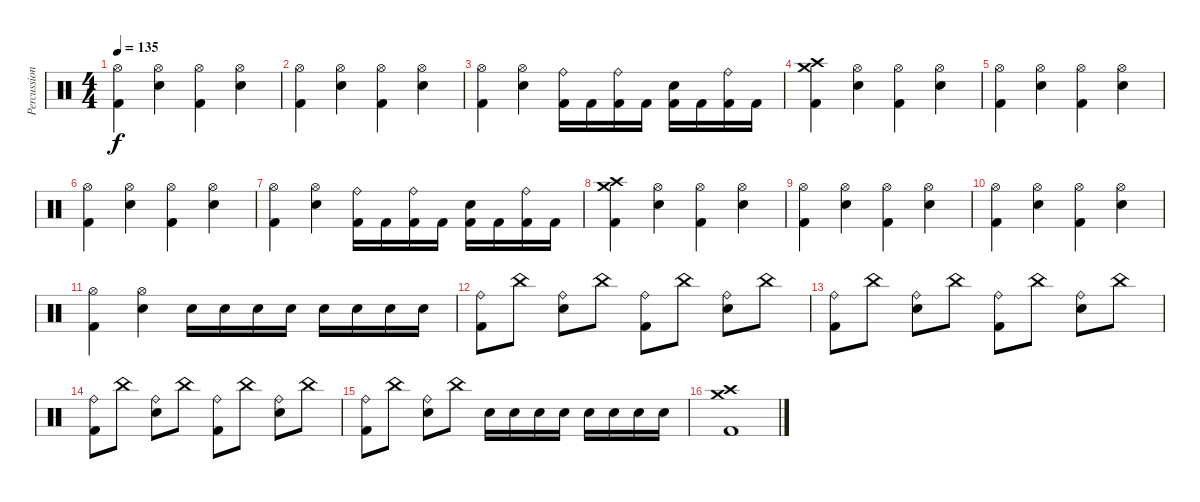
\track ("Percussion" "Percussion") {instrument percussion}
\staff {score}
\articulation defaults
\ts (4 4)
\tempo 135
\clef neutral
\ks c
("Hi-Hat (open)" "Kick (hit) 2").4{dy f} ("Hi-Hat (open)" "Electric Snare (hit)").4 ("Hi-Hat (open)" "Kick (hit) 2").4 ("Hi-Hat (open)" "Electric Snare (hit)").4 |
("Hi-Hat (open)" "Kick (hit) 2").4 ("Hi-Hat (open)" "Electric Snare (hit)").4 ("Hi-Hat (open)" "Kick (hit) 2").4 ("Hi-Hat (open)" "Electric Snare (hit)").4 |
("Hi-Hat (open)" "Kick (hit) 2").4 ("Hi-Hat (open)" "Electric Snare (hit)").4 ("Ride (bell)" "Kick (hit) 2").16 "Kick (hit) 2".16 ("Ride (bell)" "Kick (hit) 2").16 "Kick (hit) 2".16 ("Electric Snare (hit)" "Kick (hit) 2").16 "Kick (hit) 2".16 ("Ride (bell)" "Kick (hit) 2").16 "Kick (hit) 2".16 |
("Crash medium (hit)" "Crash high (hit)" "Kick (hit) 2").4 ("Hi-Hat (open)" "Electric Snare (hit)").4 ("Hi-Hat (open)" "Kick (hit) 2").4 ("Hi-Hat (open)" "Electric Snare (hit)").4 |
("Hi-Hat (open)" "Kick (hit) 2").4 ("Hi-Hat (open)" "Electric Snare (hit)").4 ("Hi-Hat (open)" "Kick (hit) 2").4 ("Hi-Hat (open)" "Electric Snare (hit)").4 |
("Hi-Hat (open)" "Kick (hit) 2").4 ("Hi-Hat (open)" "Electric Snare (hit)").4 ("Hi-Hat (open)" "Kick (hit) 2").4 ("Hi-Hat (open)" "Electric Snare (hit)").4 |
("Hi-Hat (open)" "Kick (hit) 2").4 ("Hi-Hat (open)" "Electric Snare (hit)").4 ("Ride (bell)" "Kick (hit) 2").16 "Kick (hit) 2".16 ("Ride (bell)" "Kick (hit) 2").16 "Kick (hit) 2".16 ("Electric Snare (hit)" "Kick (hit) 2").16 "Kick (hit) 2".16 ("Ride (bell)" "Kick (hit) 2").16 "Kick (hit) 2".16 |
("Crash medium (hit)" "Crash high (hit)" "Kick (hit) 2").4 ("Hi-Hat (open)" "Electric Snare (hit)").4 ("Hi-Hat (open)" "Kick (hit) 2").4 ("Hi-Hat (open)" "Electric Snare (hit)").4 |
("Hi-Hat (open)" "Kick (hit) 2").4 ("Hi-Hat (open)" "Electric Snare (hit)").4 ("Hi-Hat (open)" "Kick (hit) 2").4 ("Hi-Hat (open)" "Electric Snare (hit)").4 |
("Hi-Hat (open)" "Kick (hit) 2").4 ("Hi-Hat (open)" "Electric Snare (hit)").4 ("Hi-Hat (open)" "Kick (hit) 2").4 ("Hi-Hat (open)" "Electric Snare (hit)").4 |
("Hi-Hat (open)" "Kick (hit) 2").4 ("Hi-Hat (open)" "Electric Snare (hit)").4 "Electric Snare (hit)".16 "Electric Snare (hit)".16 "Electric Snare (hit)".16 "Electric Snare (hit)".16 "Electric Snare (hit)".16 "Electric Snare (hit)".16 "Electric Snare (hit)".16 "Electric Snare (hit)".16 |
("Ride (bell)" "Kick (hit) 2").8 "China (hit)".8 ("Ride (bell)" "Electric Snare (hit)").8 "China (hit)".8 ("Ride (bell)" "Kick (hit) 2").8 "China (hit)".8 ("Ride (bell)" "Electric Snare (hit)").8 "China (hit)".8 |
("Ride (bell)" "Kick (hit) 2").8 "China (hit)".8 ("Ride (bell)" "Electric Snare (hit)").8 "China (hit)".8 ("Ride (bell)" "Kick (hit) 2").8 "China (hit)".8 ("Ride (bell)" "Electric Snare (hit)").8 "China (hit)".8 |
("Ride (bell)" "Kick (hit) 2").8 "China (hit)".8 ("Ride (bell)" "Electric Snare (hit)").8 "China (hit)".8 ("Ride (bell)" "Kick (hit) 2").8 "China (hit)".8 ("Ride (bell)" "Electric Snare (hit)").8 "China (hit)".8 |
("Ride (bell)" "Kick (hit) 2").8 "China (hit)".8 ("Ride (bell)" "Electric Snare (hit)").8 "China (hit)".8 "Electric Snare (hit)".16 "Electric Snare (hit)".16 "Electric Snare (hit)".16 "Electric Snare (hit)".16 "Electric Snare (hit)".16 "Electric Snare (hit)".16 "Electric Snare (hit)".16 "Electric Snare (hit)".16 |
("Crash medium (hit)" "Crash high (hit)" "Kick (hit) 2").1
